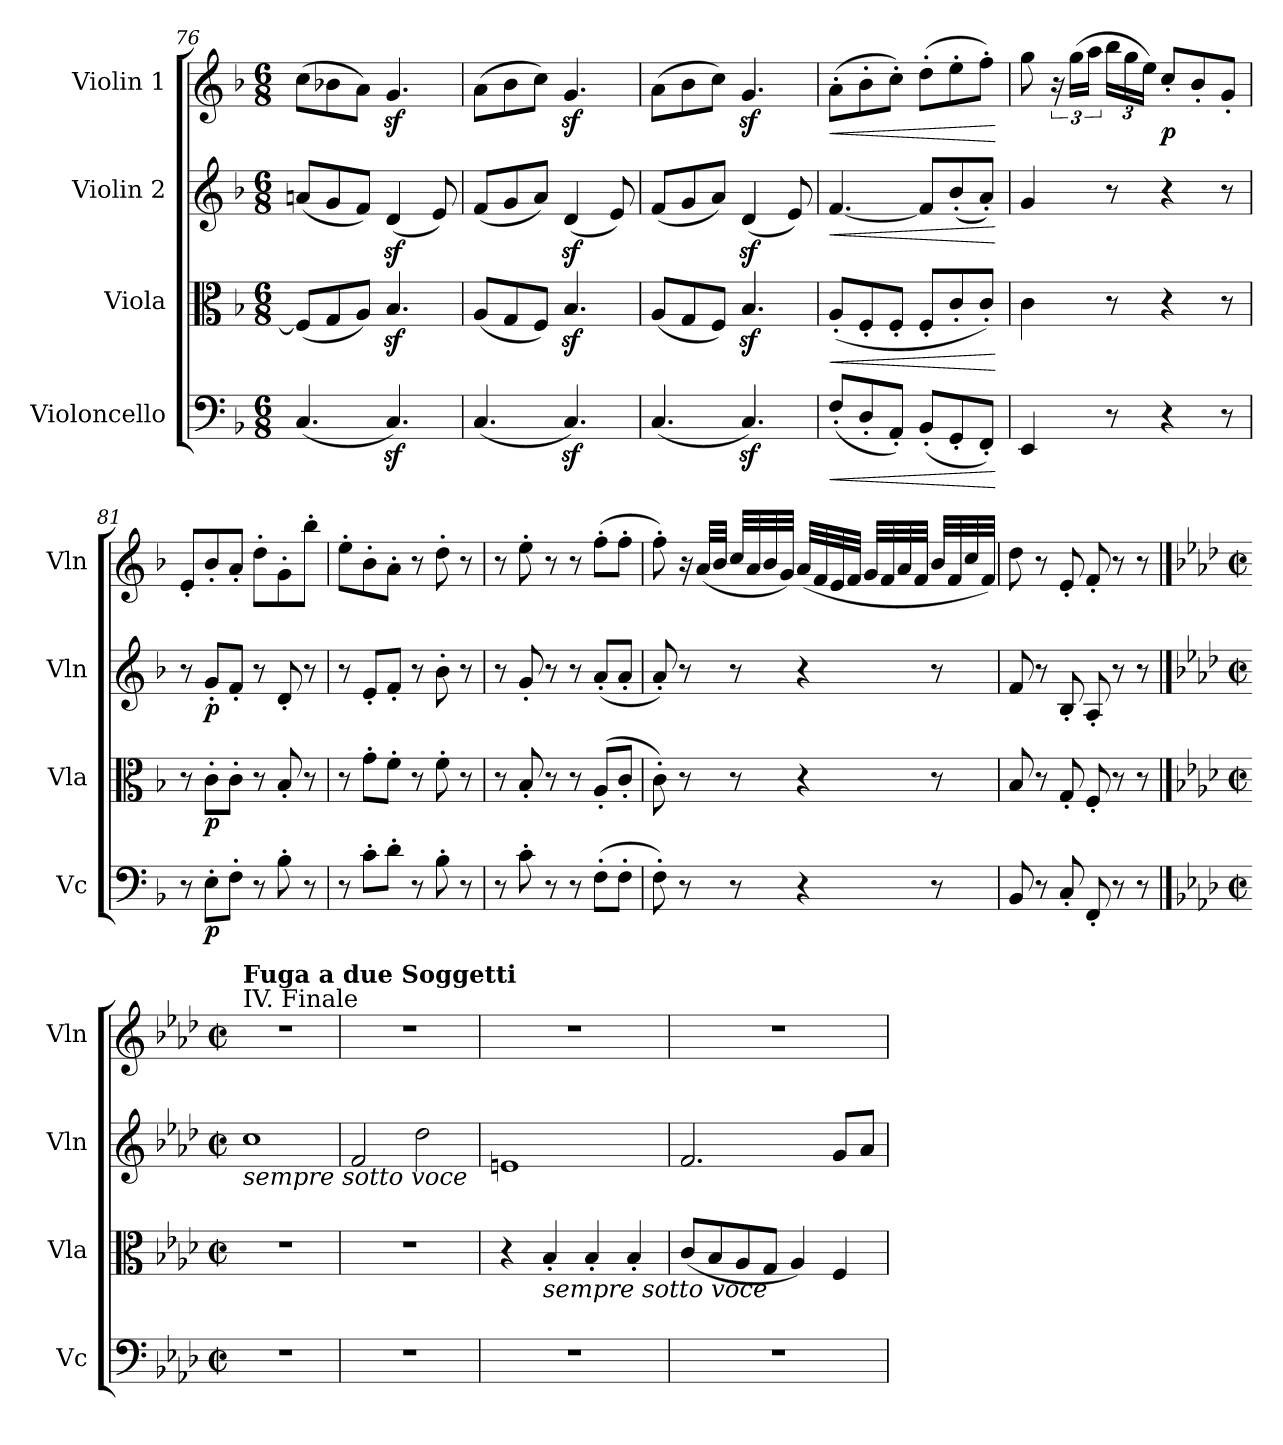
**kern	**dynam	**kern	**dynam	**kern	**dynam	**kern	**dynam
*part4	*part4	*part3	*part3	*part2	*part2	*part1	*part1
*staff4	*staff4	*staff3	*staff3	*staff2	*staff2	*staff1	*staff1
*I"Violoncello	*	*I"Viola	*	*I"Violin 2	*	*I"Violin 1	*
*I'Vc	*	*I'Vla	*	*I'Vln	*	*I'Vln	*
!!LO:PB:g=z
*clefF4	*	*clefC3	*	*clefG2	*	*clefG2	*
*k[b-]	*	*k[b-]	*	*k[b-]	*	*k[b-]	*
*M6/8	*	*M6/8	*	*M6/8	*	*M6/8	*
=76	=76	=76	=76	=76	=76	=76	=76
(4.C/	.	(8F/L]	.	(8an/L	.	(8cc\L	.
.	.	8G/	.	8g/	.	8b-X\	.
.	.	8A/J)	.	8f/J)	.	8a\J)	.
4.Cz</)	.	4.B-z</	.	(4dz</	.	4.gz</	.
.	.	.	.	8e/)	.	.	.
=77	=77	=77	=77	=77	=77	=77	=77
(4.C/	.	(8A/L	.	(8f/L	.	(8a\L	.
.	.	8G/	.	8g/	.	8b-\	.
.	.	8F/J)	.	8a/J)	.	8cc\J)	.
4.Cz</)	.	4.B-z</	.	(4dz</	.	4.gz</	.
.	.	.	.	8e/)	.	.	.
=78	=78	=78	=78	=78	=78	=78	=78
(4.C/	.	(8A/L	.	(8f/L	.	(8a\L	.
.	.	8G/	.	8g/	.	8b-\	.
.	.	8F/J)	.	8a/J)	.	8cc\J)	.
4.Cz</)	.	4.B-z</	.	(4dz</	.	4.gz</	.
.	.	.	.	8e/)	.	.	.
=79	=79	=79	=79	=79	=79	=79	=79
!	!LO:HP:b	!	!LO:HP:b	!	!LO:HP:b	!	!LO:HP:b
(8F'/L	<	(8A'/L	<	[4.f/	<	(8a'\L	<
8D'/	.	8F'/	.	.	.	8b-'\	.
8AA'/J)	.	8F'/J	.	.	.	8cc'\J)	.
(8BB-'/L	.	8F'/L	.	8f/L]	.	(8dd'\L	.
8GG'/	.	8c'/	.	(8b-'/	.	8ee'\	.
8FF'/J)	.	8c'/J)	.	8a'/J)	.	8ff'\J)	.
.	[	.	[	.	[	.	[
=80	=80	=80	=80	=80	=80	=80	=80
4EE/	.	4c\	.	4g/	.	8gg\	.
.	.	.	.	.	.	24r	.
.	.	.	.	.	.	(24gg\LL	.
.	.	.	.	.	.	24aa\JJ	.
*	*	*	*	*	*	*Xbrackettup	*
8r	.	8r	.	8r	.	24bb-\LL	.
.	.	.	.	.	.	24gg\	.
.	.	.	.	.	.	24ee\JJ)	.
!	!	!	!	!	!	!	!LO:DY:b
4r	.	4r	.	4r	.	8cc'/L	p
.	.	.	.	.	.	8b-'/	.
8r	.	8r	.	8r	.	8g'/J	.
=81	=81	=81	=81	=81	=81	=81	=81
8r	.	8r	.	8r	.	8e'/L	.
!	!LO:DY:b	!	!LO:DY:b	!	!LO:DY:b	!	!
8E'\L	p	8c'\L	p	8g'/L	p	8b-'/	.
8F'\J	.	8c'\J	.	8f'/J	.	8a'/J	.
8r	.	8r	.	8r	.	8dd'\L	.
8B-'\	.	8B-'/	.	8d'/	.	8g'\	.
8r	.	8r	.	8r	.	8bb-'\J	.
!!LO:LB:g=z
=82	=82	=82	=82	=82	=82	=82	=82
8r	.	8r	.	8r	.	8ee'\L	.
8c'\L	.	8g'\L	.	8e'/L	.	8b-'\	.
8d'\J	.	8f'\J	.	8f'/J	.	8a'\J	.
8r	.	8r	.	8r	.	8r	.
8B-'\	.	8f'\	.	8b-'\	.	8dd'\	.
8r	.	8r	.	8r	.	8r	.
=83	=83	=83	=83	=83	=83	=83	=83
8r	.	8r	.	8r	.	8r	.
8c'\	.	8B-'/	.	8g'/	.	8ee'\	.
8r	.	8r	.	8r	.	8r	.
8r	.	8r	.	8r	.	8r	.
(8F'\L	.	(8A'/L	.	(8a'/L	.	(8ff'\L	.
8F'\J	.	8c'/J	.	8a'/J	.	8ff'\J	.
=84	=84	=84	=84	=84	=84	=84	=84
8F'\)	.	8c'\)	.	8a'/)	.	8ff'\)	.
8r	.	8r	.	8r	.	16r	.
.	.	.	.	.	.	(32a/LLL	.
.	.	.	.	.	.	32b-/JJJ	.
8r	.	8r	.	8r	.	32cc/LLL	.
.	.	.	.	.	.	32a/	.
.	.	.	.	.	.	32b-/	.
.	.	.	.	.	.	32g/JJJ)	.
4r	.	4r	.	4r	.	(32a/LLL	.
.	.	.	.	.	.	32f/	.
.	.	.	.	.	.	32e/	.
.	.	.	.	.	.	32f/JJJ	.
.	.	.	.	.	.	32g/LLL	.
.	.	.	.	.	.	32f/	.
.	.	.	.	.	.	32a/	.
.	.	.	.	.	.	32f/JJJ	.
8r	.	8r	.	8r	.	32b-/LLL	.
.	.	.	.	.	.	32f/	.
.	.	.	.	.	.	32cc/	.
.	.	.	.	.	.	32f/JJJ)	.
=85	=85	=85	=85	=85	=85	=85	=85
8BB-/	.	8B-/	.	8f/	.	8dd\	.
8r	.	8r	.	8r	.	8r	.
8C'/	.	8G'/	.	8B-'/	.	8e'/	.
8FF'/	.	8F'/	.	8A'/	.	8f'/	.
8r	.	8r	.	8r	.	8r	.
8r	.	8r	.	8r	.	8r	.
!!LO:PB:g=z
==1	==1	==1	==1	==1	==1	==1	==1
*k[b-e-a-d-]	*	*k[b-e-a-d-]	*	*k[b-e-a-d-]	*	*k[b-e-a-d-]	*
*M2/2	*	*M2/2	*	*M2/2	*	*M2/2	*
*met(c|)	*	*met(c|)	*	*met(c|)	*	*met(c|)	*
!	!	!	!	!	!	!LO:TX:a:t=IV.  Finale	!
!	!	!	!	!	!	!LO:TX:a:B:t=Fuga a due Soggetti	!
!	!	!	!	!LO:TX:b:i:t=sempre sotto voce	!	!	!
1r	.	1r	.	1cc	.	1r	.
=2	=2	=2	=2	=2	=2	=2	=2
1r	.	1r	.	2f/	.	1r	.
.	.	.	.	2dd-\	.	.	.
=3	=3	=3	=3	=3	=3	=3	=3
1r	.	4r	.	1en	.	1r	.
!	!	!LO:TX:b:i:t=sempre sotto voce	!	!	!	!	!
.	.	4B-'/	.	.	.	.	.
.	.	4B-'/	.	.	.	.	.
.	.	4B-'/	.	.	.	.	.
=4	=4	=4	=4	=4	=4	=4	=4
1r	.	(8c/L	.	2.f/	.	1r	.
.	.	8B-/	.	.	.	.	.
.	.	8A-/	.	.	.	.	.
.	.	8G/J	.	.	.	.	.
.	.	4A-/)	.	.	.	.	.
.	.	4F/	.	8g/L	.	.	.
.	.	.	.	8a-/J	.	.	.
=	=	=	=	=	=	=	=
*-	*-	*-	*-	*-	*-	*-	*-
